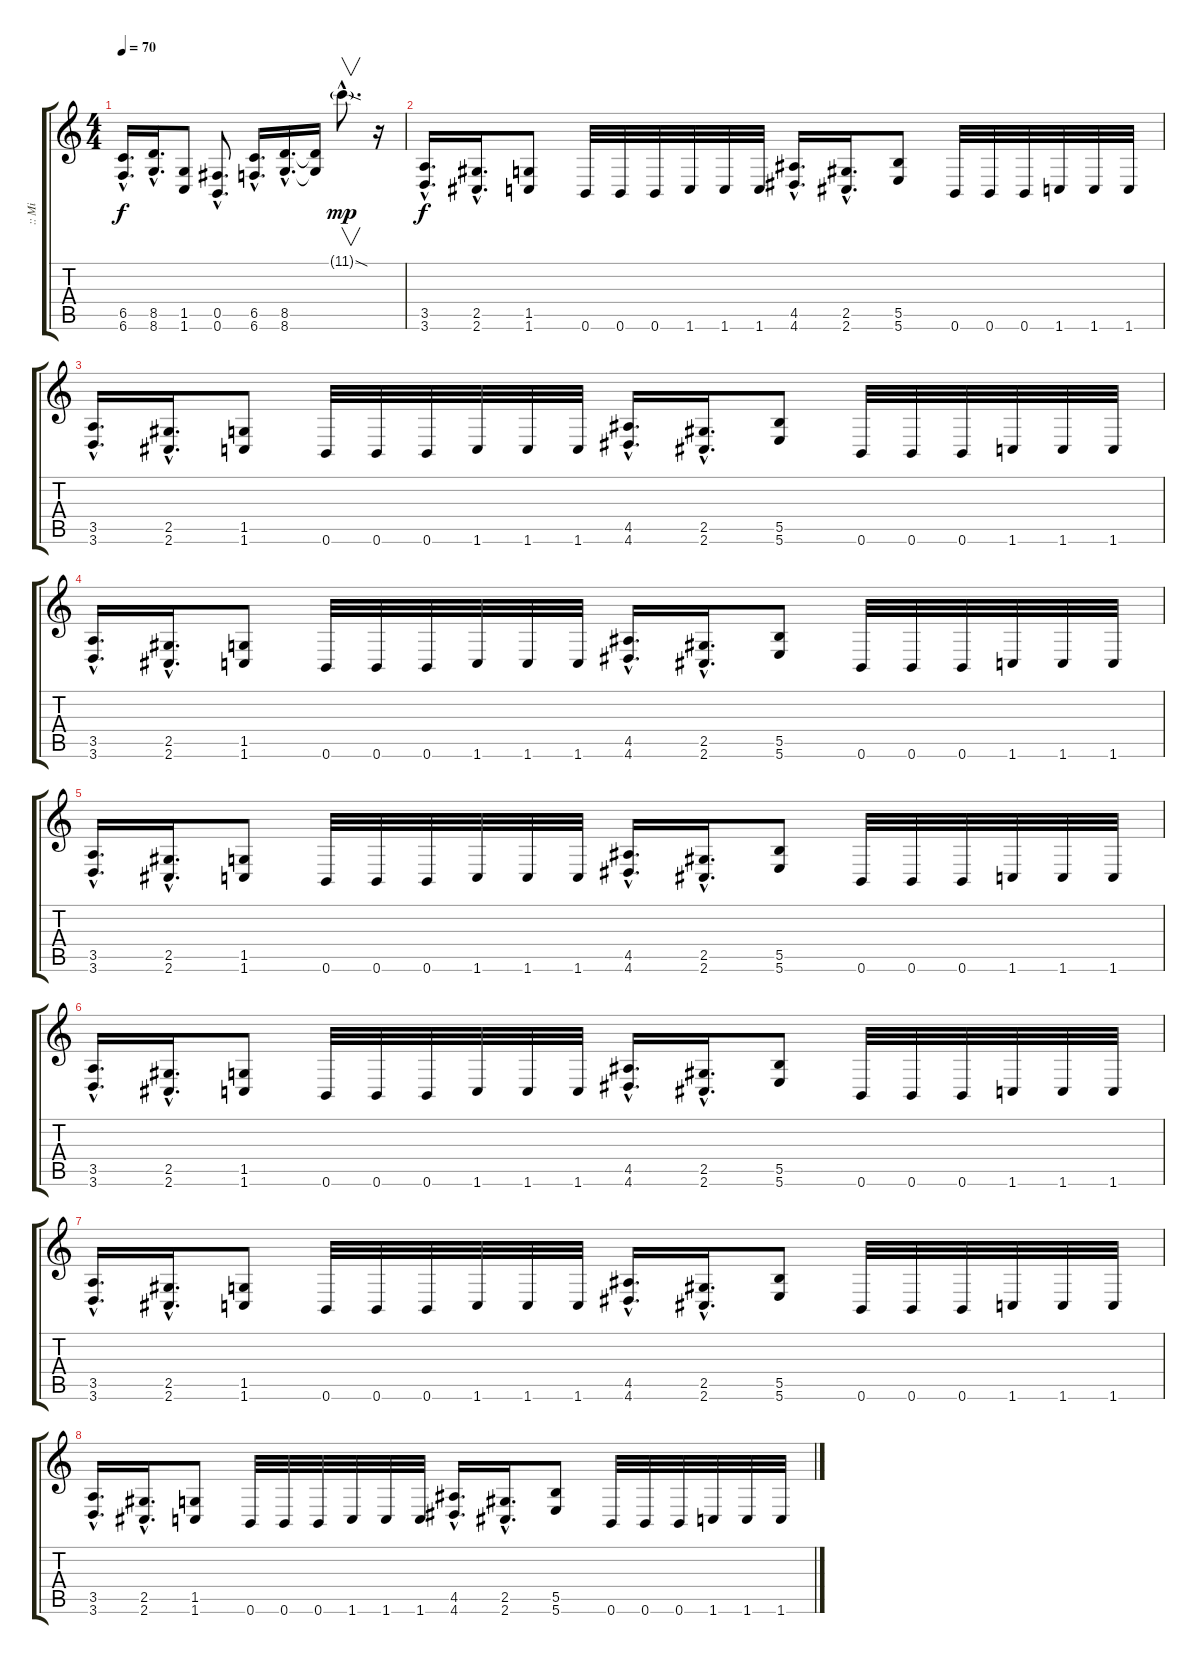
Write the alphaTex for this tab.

\track ("     :: Mikael Thomson #7 ::" "     :: Mi") {instrument distortionguitar}
\staff {score tabs}
\tuning (Db4 Ab3 E3 B2 Gb2 B1) {hide}
\ts (4 4)
\tempo 70
\clef g2
\ks c
(6.5{hac} 6.6{hac}).16{d dy f} (8.5{hac} 8.6{hac}).16{d} (1.5 1.6).8 (0.5{hac} 0.6{hac}).8{d} (6.5{hac} 6.6{hac}).16{d} (8.5{hac} 8.6{hac}).16{d} (8.5{t} 8.6{t}).16 11.1{sod g hac}.8{v d dy mp} r.16 |
(3.5{hac} 3.6{hac}).16{d dy f volume 13} (2.5{hac} 2.6{hac}).16{d} (1.5 1.6).8 0.6.32 0.6.32 0.6.32 1.6.32 1.6.32 1.6.32 (4.5{hac} 4.6{hac}).16{d} (2.5{hac} 2.6{hac}).16{d} (5.5 5.6).8 0.6.32 0.6.32 0.6.32 1.6.32 1.6.32 1.6.32 |
(3.5{hac} 3.6{hac}).16{d} (2.5{hac} 2.6{hac}).16{d} (1.5 1.6).8 0.6.32 0.6.32 0.6.32 1.6.32 1.6.32 1.6.32 (4.5{hac} 4.6{hac}).16{d} (2.5{hac} 2.6{hac}).16{d} (5.5 5.6).8 0.6.32 0.6.32 0.6.32 1.6.32 1.6.32 1.6.32 |
(3.5{hac} 3.6{hac}).16{d} (2.5{hac} 2.6{hac}).16{d} (1.5 1.6).8 0.6.32 0.6.32 0.6.32 1.6.32 1.6.32 1.6.32 (4.5{hac} 4.6{hac}).16{d} (2.5{hac} 2.6{hac}).16{d} (5.5 5.6).8 0.6.32 0.6.32 0.6.32 1.6.32 1.6.32 1.6.32 |
(3.5{hac} 3.6{hac}).16{d} (2.5{hac} 2.6{hac}).16{d} (1.5 1.6).8 0.6.32 0.6.32 0.6.32 1.6.32 1.6.32 1.6.32 (4.5{hac} 4.6{hac}).16{d} (2.5{hac} 2.6{hac}).16{d} (5.5 5.6).8 0.6.32 0.6.32 0.6.32 1.6.32 1.6.32 1.6.32 |
(3.5{hac} 3.6{hac}).16{d volume 16} (2.5{hac} 2.6{hac}).16{d} (1.5 1.6).8 0.6.32 0.6.32 0.6.32 1.6.32 1.6.32 1.6.32 (4.5{hac} 4.6{hac}).16{d} (2.5{hac} 2.6{hac}).16{d} (5.5 5.6).8 0.6.32 0.6.32 0.6.32 1.6.32 1.6.32 1.6.32 |
(3.5{hac} 3.6{hac}).16{d volume 16} (2.5{hac} 2.6{hac}).16{d} (1.5 1.6).8 0.6.32 0.6.32 0.6.32 1.6.32 1.6.32 1.6.32 (4.5{hac} 4.6{hac}).16{d} (2.5{hac} 2.6{hac}).16{d} (5.5 5.6).8 0.6.32 0.6.32 0.6.32 1.6.32 1.6.32 1.6.32 |
(3.5{hac} 3.6{hac}).16{d volume 16} (2.5{hac} 2.6{hac}).16{d} (1.5 1.6).8 0.6.32 0.6.32 0.6.32 1.6.32 1.6.32 1.6.32 (4.5{hac} 4.6{hac}).16{d} (2.5{hac} 2.6{hac}).16{d} (5.5 5.6).8 0.6.32 0.6.32 0.6.32 1.6.32 1.6.32 1.6.32
